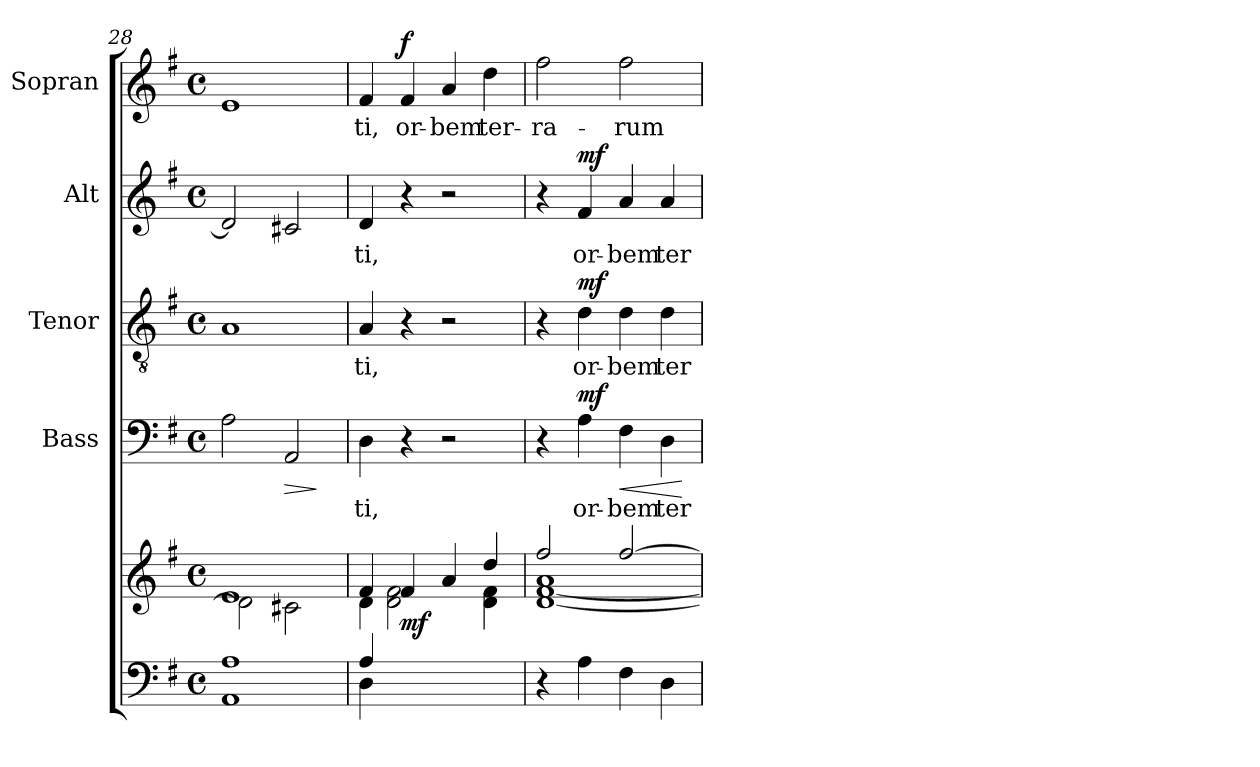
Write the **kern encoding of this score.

**kern	**kern	**dynam	**kern	**text	**dynam	**kern	**text	**dynam	**kern	**text	**dynam	**kern	**text	**dynam
*part5	*part5	*part5	*part4	*part4	*part4	*part3	*part3	*part3	*part2	*part2	*part2	*part1	*part1	*part1
*staff6	*staff5	*staff5/6	*staff4	*staff4	*staff4	*staff3	*staff3	*staff3	*staff2	*staff2	*staff2	*staff1	*staff1	*staff1
*	*	*	*I"Bass	*	*	*I"Tenor	*	*	*I"Alt	*	*	*I"Sopran	*	*
*	*	*	*I'B.	*	*	*I'T.	*	*	*I'A.	*	*	*I'S.	*	*
*clefF4	*clefG2	*	*clefF4	*	*	*clefGv2	*	*	*clefG2	*	*	*clefG2	*	*
*k[f#]	*k[f#]	*	*k[f#]	*	*	*k[f#]	*	*	*k[f#]	*	*	*k[f#]	*	*
*G:	*G:	*	*G:	*	*	*G:	*	*	*G:	*	*	*G:	*	*
*M4/4	*M4/4	*	*M4/4	*	*	*M4/4	*	*	*M4/4	*	*	*M4/4	*	*
*met(c)	*met(c)	*	*met(c)	*	*	*met(c)	*	*	*met(c)	*	*	*met(c)	*	*
=28	=28	=28	=28	=28	=28	=28	=28	=28	=28	=28	=28	=28	=28	=28
*^	*^	*	*	*	*	*	*	*	*	*	*	*	*	*
1A	1AA	1e	2d\]	.	2A\	.	.	1A	.	.	2d/]	.	.	1e	.	.
!	!	!	!	!	!	!	!LO:HP:b	!	!	!	!	!	!	!	!	!
.	.	.	2c#X\	.	2AA/	.	>	.	.	.	2c#X/	.	.	.	.	.
*v	*v	*	*	*	*	*	*	*	*	*	*	*	*	*	*	*
*	*v	*v	*	*	*	*	*	*	*	*	*	*	*	*	*
.	.	.	.	.	]	.	.	.	.	.	.	.	.	.
=29	=29	=29	=29	=29	=29	=29	=29	=29	=29	=29	=29	=29	=29	=29
*^	*^	*	*	*	*	*	*	*	*	*	*	*	*	*
!	!	!	!	!	!	!LO:LY:b	!	!	!LO:LY:b	!	!	!LO:LY:b	!	!	!LO:LY:b	!
4A/	4D\	4f#/	4d\	.	4D\	-ti,	.	4A/	-ti,	.	4d/	-ti,	.	4f#/	-ti,	.
!	!	!	!	!LO:DY:b	!	!	!	!	!	!	!	!	!	!	!LO:LY:b	!LO:DY:a
2.ryy	2.ryy	4f#/	2d\ 2f#\	mf	4r	.	.	4r	.	.	4r	.	.	4f#/	or-	f
!	!	!	!	!	!	!	!	!	!	!	!	!	!	!	!LO:LY:b	!
.	.	4a/	.	.	2r	.	.	2r	.	.	2r	.	.	4a/	-bem	.
!	!	!	!	!	!	!	!	!	!	!	!	!	!	!	!LO:LY:b	!
.	.	4dd/	4d\ 4f#\	.	.	.	.	.	.	.	.	.	.	4dd\	ter-	.
*v	*v	*	*	*	*	*	*	*	*	*	*	*	*	*	*	*
=30	=30	=30	=30	=30	=30	=30	=30	=30	=30	=30	=30	=30	=30	=30	=30
!	!	!	!	!	!	!	!	!	!	!	!	!	!	!LO:LY:b	!
4r	2ff#/	[<1d [<1f# 1a	.	4r	.	.	4r	.	.	4r	.	.	2ff#\	-ra-	.
!	!	!	!	!	!LO:LY:b	!LO:DY:a	!	!LO:LY:b	!LO:DY:a	!	!LO:LY:b	!LO:DY:a	!	!	!
4A\	.	.	.	4A\	or-	mf	4d\	or-	mf	4f#/	or-	mf	.	.	.
!	!	!	!	!	!LO:LY:b	!LO:HP:b	!	!LO:LY:b	!	!	!LO:LY:b	!	!	!LO:LY:b	!
4F#\	[>2ff#/	.	.	4F#\	-bem	<	4d\	-bem	.	4a/	-bem	.	2ff#\	-rum	.
!	!	!	!	!	!LO:LY:b	!	!	!LO:LY:b	!	!	!LO:LY:b	!	!	!	!
4D\	.	.	.	4D\	ter-	.	4d\	ter-	.	4a/	ter-	.	.	.	.
*	*v	*v	*	*	*	*	*	*	*	*	*	*	*	*	*
.	.	.	.	.	[	.	.	.	.	.	.	.	.	.
=	=	=	=	=	=	=	=	=	=	=	=	=	=	=
*-	*-	*-	*-	*-	*-	*-	*-	*-	*-	*-	*-	*-	*-	*-
